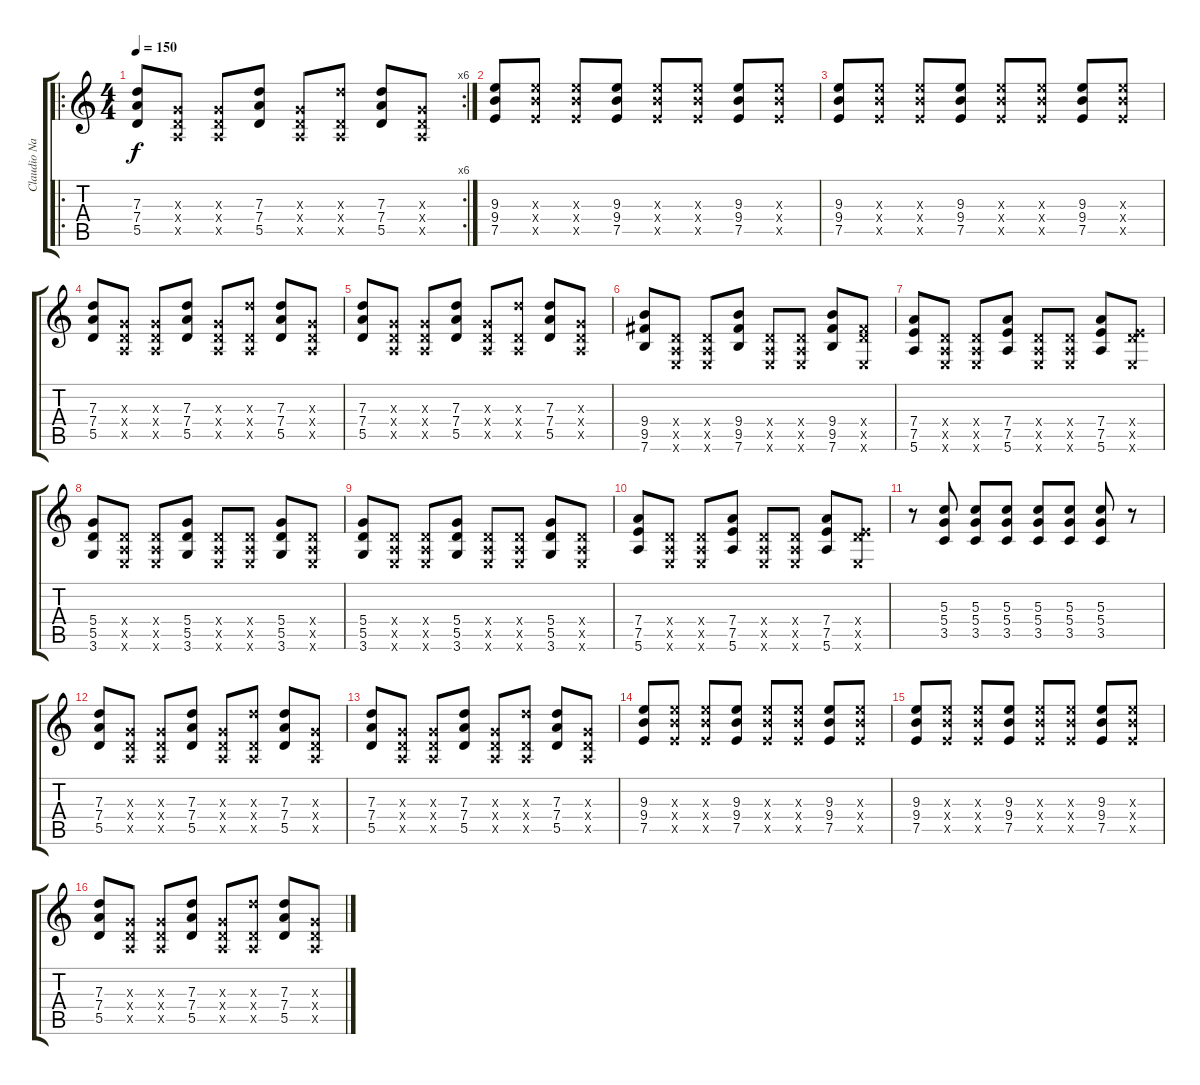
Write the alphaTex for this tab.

\track ("Claudio Narea (Boost FX)" "Claudio Na") {instrument overdrivenguitar}
\staff {score tabs}
\tuning (E4 B3 G3 D3 A2 E2) {hide}
\ro
\rc 6
\ts (4 4)
\tempo 150
\clef g2
\ks c
(7.3 7.4 5.5).8{dy f instrument overdrivenguitar} (0.3{x} 0.4{x} 0.5{x}).8 (0.3{x} 0.4{x} 0.5{x}).8 (7.3 7.4 5.5).8 (0.3{x} 0.4{x} 0.5{x}).8 (7.3{x} 0.4{x} 0.5{x}).8 (7.3 7.4 5.5).8 (0.3{x} 0.4{x} 0.5{x}).8 |
(9.3 9.4 7.5).8 (9.3{x} 9.4{x} 7.5{x}).8 (9.3{x} 9.4{x} 7.5{x}).8 (9.3 9.4 7.5).8 (9.3{x} 9.4{x} 7.5{x}).8 (9.3{x} 9.4{x} 7.5{x}).8 (9.3 9.4 7.5).8 (9.3{x} 9.4{x} 7.5{x}).8 |
(9.3 9.4 7.5).8 (9.3{x} 9.4{x} 7.5{x}).8 (9.3{x} 9.4{x} 7.5{x}).8 (9.3 9.4 7.5).8 (9.3{x} 9.4{x} 7.5{x}).8 (9.3{x} 9.4{x} 7.5{x}).8 (9.3 9.4 7.5).8 (9.3{x} 9.4{x} 7.5{x}).8 |
(7.3 7.4 5.5).8 (0.3{x} 0.4{x} 0.5{x}).8 (0.3{x} 0.4{x} 0.5{x}).8 (7.3 7.4 5.5).8 (0.3{x} 0.4{x} 0.5{x}).8 (7.3{x} 0.4{x} 0.5{x}).8 (7.3 7.4 5.5).8 (0.3{x} 0.4{x} 0.5{x}).8 |
(7.3 7.4 5.5).8 (0.3{x} 0.4{x} 0.5{x}).8 (0.3{x} 0.4{x} 0.5{x}).8 (7.3 7.4 5.5).8 (0.3{x} 0.4{x} 0.5{x}).8 (7.3{x} 0.4{x} 0.5{x}).8 (7.3 7.4 5.5).8 (0.3{x} 0.4{x} 0.5{x}).8 |
(9.4 9.5 7.6).8 (0.4{x} 0.5{x} 0.6{x}).8 (0.4{x} 0.5{x} 0.6{x}).8 (9.4 9.5 7.6).8 (0.4{x} 0.5{x} 0.6{x}).8 (0.4{x} 0.5{x} 0.6{x}).8 (9.4 9.5 7.6).8 (0.4{x} 9.5{x} 0.6{x}).8 |
(7.4 7.5 5.6).8 (0.4{x} 0.5{x} 0.6{x}).8 (0.4{x} 0.5{x} 0.6{x}).8 (7.4 7.5 5.6).8 (0.4{x} 0.5{x} 0.6{x}).8 (0.4{x} 0.5{x} 0.6{x}).8 (7.4 7.5 5.6).8 (0.4{x} 7.5{x} 0.6{x}).8 |
(5.4 5.5 3.6).8 (0.4{x} 0.5{x} 0.6{x}).8 (0.4{x} 0.5{x} 0.6{x}).8 (5.4 5.5 3.6).8 (0.4{x} 0.5{x} 0.6{x}).8 (0.4{x} 0.5{x} 0.6{x}).8 (5.4 5.5 3.6).8 (0.4{x} 0.5{x} 0.6{x}).8 |
(5.4 5.5 3.6).8 (0.4{x} 0.5{x} 0.6{x}).8 (0.4{x} 0.5{x} 0.6{x}).8 (5.4 5.5 3.6).8 (0.4{x} 0.5{x} 0.6{x}).8 (0.4{x} 0.5{x} 0.6{x}).8 (5.4 5.5 3.6).8 (0.4{x} 0.5{x} 0.6{x}).8 |
(7.4 7.5 5.6).8 (0.4{x} 0.5{x} 0.6{x}).8 (0.4{x} 0.5{x} 0.6{x}).8 (7.4 7.5 5.6).8 (0.4{x} 0.5{x} 0.6{x}).8 (0.4{x} 0.5{x} 0.6{x}).8 (7.4 7.5 5.6).8 (0.4{x} 7.5{x} 0.6{x}).8 |
r.8 (5.3 5.4 3.5).8 (5.3 5.4 3.5).8 (5.3 5.4 3.5).8 (5.3 5.4 3.5).8 (5.3 5.4 3.5).8 (5.3 5.4 3.5).8 r.8 |
(7.3 7.4 5.5).8 (0.3{x} 0.4{x} 0.5{x}).8 (0.3{x} 0.4{x} 0.5{x}).8 (7.3 7.4 5.5).8 (0.3{x} 0.4{x} 0.5{x}).8 (7.3{x} 0.4{x} 0.5{x}).8 (7.3 7.4 5.5).8 (0.3{x} 0.4{x} 0.5{x}).8 |
(7.3 7.4 5.5).8 (0.3{x} 0.4{x} 0.5{x}).8 (0.3{x} 0.4{x} 0.5{x}).8 (7.3 7.4 5.5).8 (0.3{x} 0.4{x} 0.5{x}).8 (7.3{x} 0.4{x} 0.5{x}).8 (7.3 7.4 5.5).8 (0.3{x} 0.4{x} 0.5{x}).8 |
(9.3 9.4 7.5).8 (9.3{x} 9.4{x} 7.5{x}).8 (9.3{x} 9.4{x} 7.5{x}).8 (9.3 9.4 7.5).8 (9.3{x} 9.4{x} 7.5{x}).8 (9.3{x} 9.4{x} 7.5{x}).8 (9.3 9.4 7.5).8 (9.3{x} 9.4{x} 7.5{x}).8 |
(9.3 9.4 7.5).8 (9.3{x} 9.4{x} 7.5{x}).8 (9.3{x} 9.4{x} 7.5{x}).8 (9.3 9.4 7.5).8 (9.3{x} 9.4{x} 7.5{x}).8 (9.3{x} 9.4{x} 7.5{x}).8 (9.3 9.4 7.5).8 (9.3{x} 9.4{x} 7.5{x}).8 |
(7.3 7.4 5.5).8 (0.3{x} 0.4{x} 0.5{x}).8 (0.3{x} 0.4{x} 0.5{x}).8 (7.3 7.4 5.5).8 (0.3{x} 0.4{x} 0.5{x}).8 (7.3{x} 0.4{x} 0.5{x}).8 (7.3 7.4 5.5).8 (0.3{x} 0.4{x} 0.5{x}).8
